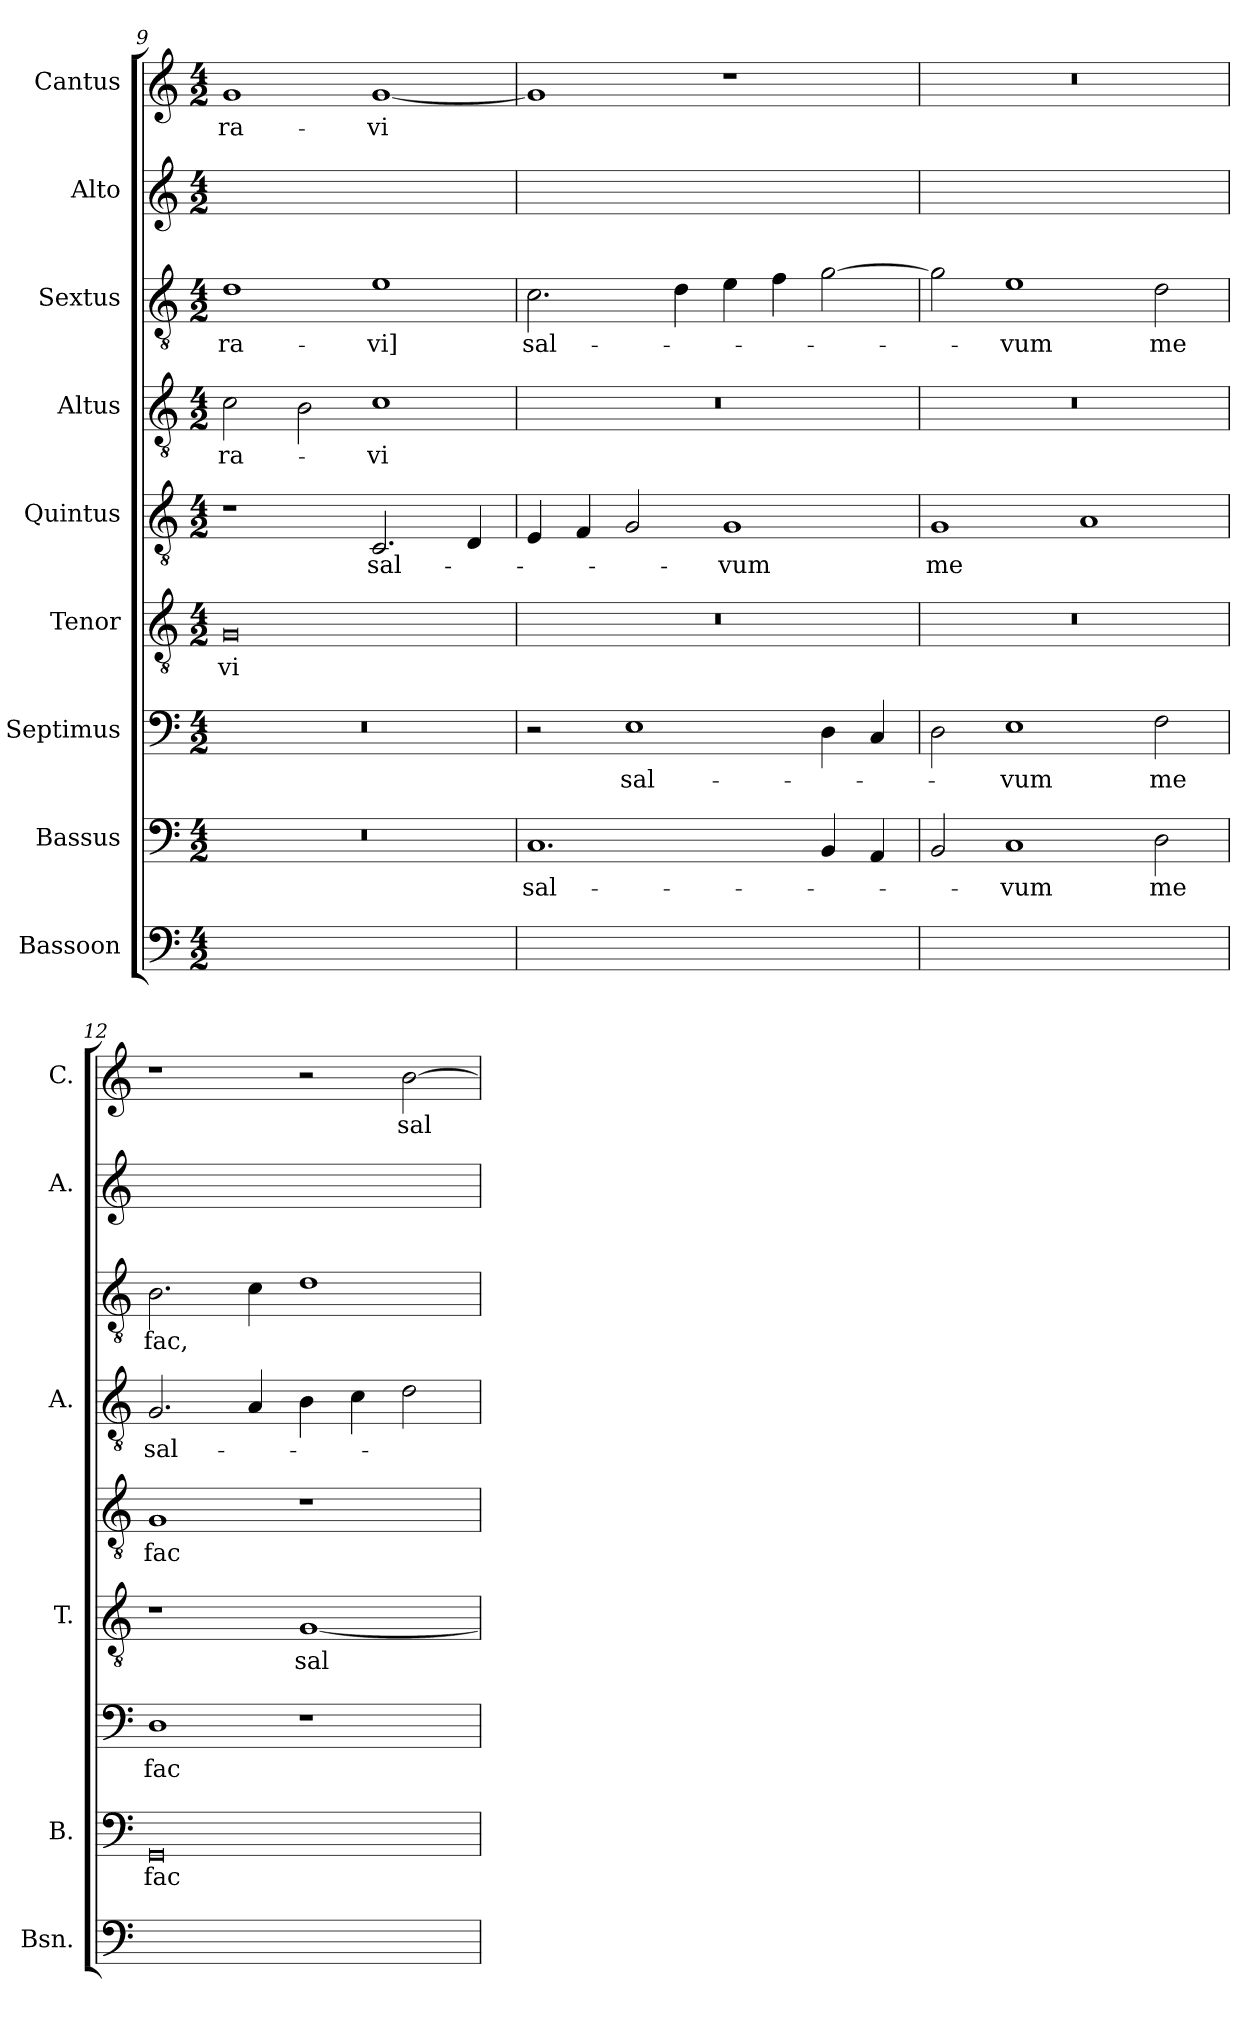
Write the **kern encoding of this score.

**kern	**text	**kern	**text	**kern	**text	**kern	**text	**kern	**text	**kern	**text	**kern	**text	**kern	**text	**kern	**text
*part9	*part9	*part8	*part8	*part7	*part7	*part6	*part6	*part5	*part5	*part4	*part4	*part3	*part3	*part2	*part2	*part1	*part1
*staff9	*staff9	*staff8	*staff8	*staff7	*staff7	*staff6	*staff6	*staff5	*staff5	*staff4	*staff4	*staff3	*staff3	*staff2	*staff2	*staff1	*staff1
*I"Bassoon	*	*I"Bassus	*	*I"Septimus	*	*I"Tenor	*	*I"Quintus	*	*I"Altus	*	*I"Sextus	*	*I"Alto	*	*I"Cantus	*
*I'Bsn.	*	*I'B.	*	*	*	*I'T.	*	*	*	*I'A.	*	*	*	*I'A.	*	*I'C.	*
*clefF4	*	*clefF4	*	*clefF4	*	*clefGv2	*	*clefGv2	*	*clefGv2	*	*clefGv2	*	*clefG2	*	*clefG2	*
*	*	*	*	*	*	*ITrd7c12	*	*ITrd7c12	*	*ITrd7c12	*	*ITrd7c12	*	*	*	*	*
*k[]	*	*k[]	*	*k[]	*	*k[]	*	*k[]	*	*k[]	*	*k[]	*	*k[]	*	*k[]	*
*C:	*	*C:	*	*C:	*	*C:	*	*C:	*	*C:	*	*C:	*	*C:	*	*C:	*
*M4/2	*	*M4/2	*	*M4/2	*	*M4/2	*	*M4/2	*	*M4/2	*	*M4/2	*	*M4/2	*	*M4/2	*
=9	=9	=9	=9	=9	=9	=9	=9	=9	=9	=9	=9	=9	=9	=9	=9	=9	=9
!	!	!LO:N:vis=1	!	!LO:N:vis=1	!	!	!LO:LY:b	!	!	!	!LO:LY:b	!	!LO:LY:b	!	!	!	!LO:LY:b
0ryy	.	0r	.	0r	.	0GG	-vi	1r	.	2C\	-ra-	1D	-ra-	1gyy	-ra-	1g	-ra-
.	.	.	.	.	.	.	.	.	.	2BB\	.	.	.	.	.	.	.
!	!	!	!	!	!	!	!	!	!LO:LY:b	!	!LO:LY:b	!	!LO:LY:b	!	!	!	!LO:LY:b
.	.	.	.	.	.	.	.	2.CC/	sal-	1C	-vi	1E	-vi]	[<1gyy	-vi	[<1g	-vi
.	.	.	.	.	.	.	.	4DD/	.	.	.	.	.	.	.	.	.
=10	=10	=10	=10	=10	=10	=10	=10	=10	=10	=10	=10	=10	=10	=10	=10	=10	=10
!	!	!	!LO:LY:b	!	!	!LO:N:vis=1	!	!	!	!LO:N:vis=1	!	!	!LO:LY:b	!	!	!	!
1.Cyy	sal-	1.C	sal-	2r	.	0r	.	4EE/	.	0r	.	2.C\	sal-	1gyy]	.	1g]	.
.	.	.	.	.	.	.	.	4FF/	.	.	.	.	.	.	.	.	.
!	!	!	!	!	!LO:LY:b	!	!	!	!	!	!	!	!	!	!	!	!
.	.	.	.	1E	sal-	.	.	2GG/	.	.	.	.	.	.	.	.	.
.	.	.	.	.	.	.	.	.	.	.	.	4D\	.	.	.	.	.
!	!	!	!	!	!	!	!	!	!LO:LY:b	!	!	!	!	!	!	!	!
.	.	.	.	.	.	.	.	1GG	-vum	.	.	4E\	.	1ryy	.	1r	.
.	.	.	.	.	.	.	.	.	.	.	.	4F\	.	.	.	.	.
4BB/yy	.	4BB/	.	4D\	.	.	.	.	.	.	.	[>2G\	.	.	.	.	.
4AA/yy	.	4AA/	.	4C/	.	.	.	.	.	.	.	.	.	.	.	.	.
!!LO:LB:g=z
=11	=11	=11	=11	=11	=11	=11	=11	=11	=11	=11	=11	=11	=11	=11	=11	=11	=11
!	!	!	!	!	!	!LO:N:vis=1	!	!	!LO:LY:b	!LO:N:vis=1	!	!	!	!	!	!LO:N:vis=1	!
2BB/yy	.	2BB/	.	2D\	.	0r	.	1GG	me	0r	.	2G\]	.	0ryy	.	0r	.
!	!	!	!LO:LY:b	!	!LO:LY:b	!	!	!	!	!	!	!	!LO:LY:b	!	!	!	!
1Cyy	-vum	1C	-vum	1E	-vum	.	.	.	.	.	.	1E	-vum	.	.	.	.
.	.	.	.	.	.	.	.	1AA	.	.	.	.	.	.	.	.	.
!	!	!	!LO:LY:b	!	!LO:LY:b	!	!	!	!	!	!	!	!LO:LY:b	!	!	!	!
2D\yy	me	2D\	me	2F\	me	.	.	.	.	.	.	2D\	me	.	.	.	.
=12	=12	=12	=12	=12	=12	=12	=12	=12	=12	=12	=12	=12	=12	=12	=12	=12	=12
!	!	!	!LO:LY:b	!	!LO:LY:b	!	!	!	!LO:LY:b	!	!LO:LY:b	!	!LO:LY:b	!	!	!	!
0GGyy	fac	0GG	fac	1D	fac	1r	.	1GG	fac	2.GG/	sal-	2.BB\	fac,	1ryy	.	1r	.
.	.	.	.	.	.	.	.	.	.	4AA/	.	4C\	.	.	.	.	.
!	!	!	!	!	!	!	!LO:LY:b	!	!	!	!	!	!	!	!	!	!
.	.	.	.	1r	.	[<1GG	sal-	1r	.	4BB\	.	1D	.	2ryy	.	2r	.
.	.	.	.	.	.	.	.	.	.	4C\	.	.	.	.	.	.	.
!	!	!	!	!	!	!	!	!	!	!	!	!	!	!	!	!	!LO:LY:b
.	.	.	.	.	.	.	.	.	.	2D\	.	.	.	[>2b\yy	sal-	[>2b\	sal-
=	=	=	=	=	=	=	=	=	=	=	=	=	=	=	=	=	=
*-	*-	*-	*-	*-	*-	*-	*-	*-	*-	*-	*-	*-	*-	*-	*-	*-	*-
